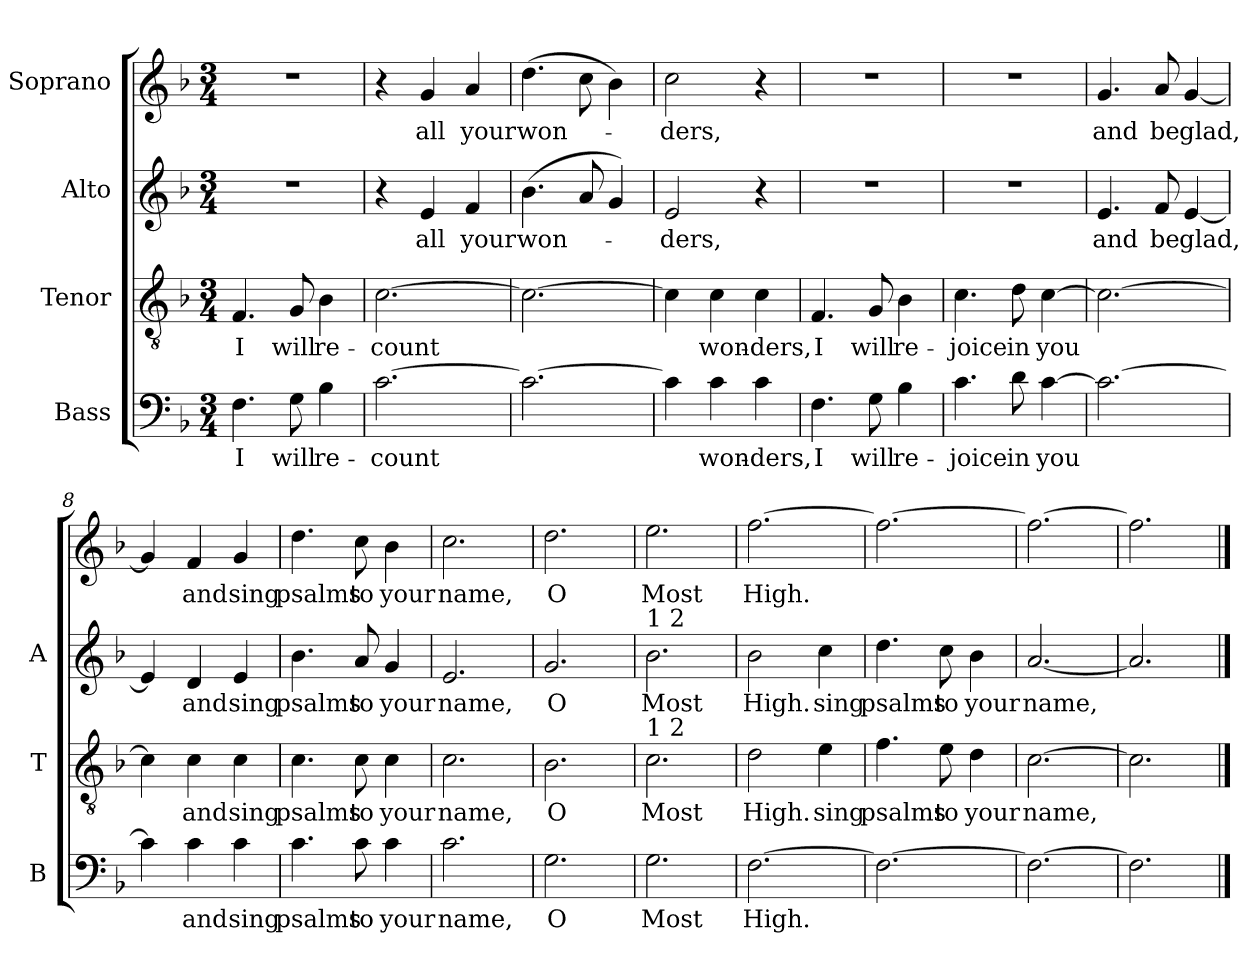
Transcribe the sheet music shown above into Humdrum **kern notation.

**kern	**text	**kern	**text	**kern	**text	**kern	**text
*part4	*part4	*part3	*part3	*part2	*part2	*part1	*part1
*staff4	*staff4	*staff3	*staff3	*staff2	*staff2	*staff1	*staff1
*I"Bass	*	*I"Tenor	*	*I"Alto	*	*I"Soprano	*
*I'B	*	*I'T	*	*I'A	*	*	*
*clefF4	*	*clefGv2	*	*clefG2	*	*clefG2	*
*k[b-]	*	*k[b-]	*	*k[b-]	*	*k[b-]	*
*F:	*	*F:	*	*F:	*	*F:	*
*M3/4	*	*M3/4	*	*M3/4	*	*M3/4	*
=1	=1	=1	=1	=1	=1	=1	=1
!	!LO:LY:b	!	!LO:LY:b	!LO:N:vis=1	!	!LO:N:vis=1	!
4.F\	I	4.F/	I	2.r	.	2.r	.
!	!LO:LY:b	!	!LO:LY:b	!	!	!	!
8G\	will	8G/	will	.	.	.	.
!	!LO:LY:b	!	!LO:LY:b	!	!	!	!
4B-\	re-	4B-\	re-	.	.	.	.
=2	=2	=2	=2	=2	=2	=2	=2
!	!LO:LY:b	!	!LO:LY:b	!	!	!	!
[>2.c\	-count	[>2.c\	-count	4r	.	4r	.
!	!	!	!	!	!LO:LY:b	!	!LO:LY:b
.	.	.	.	4e/	all	4g/	all
!	!	!	!	!	!LO:LY:b	!	!LO:LY:b
.	.	.	.	4f/	your	4a/	your
=3	=3	=3	=3	=3	=3	=3	=3
!	!	!	!	!	!LO:LY:b	!	!LO:LY:b
2.c\_	.	2.c\_	.	(>4.b-\	won-	(>4.dd\	won-
.	.	.	.	8a/	.	8cc\	.
.	.	.	.	4g/)	.	4b-\)	.
=4	=4	=4	=4	=4	=4	=4	=4
!	!	!	!	!	!LO:LY:b	!	!LO:LY:b
4c\]	.	4c\]	.	2e/	-ders,	2cc\	-ders,
!	!LO:LY:b	!	!LO:LY:b	!	!	!	!
4c\	won-	4c\	won-	.	.	.	.
!	!LO:LY:b	!	!LO:LY:b	!	!	!	!
4c\	-ders,	4c\	-ders,	4r	.	4r	.
=5	=5	=5	=5	=5	=5	=5	=5
!	!LO:LY:b	!	!LO:LY:b	!LO:N:vis=1	!	!LO:N:vis=1	!
4.F\	I	4.F/	I	2.r	.	2.r	.
!	!LO:LY:b	!	!LO:LY:b	!	!	!	!
8G\	will	8G/	will	.	.	.	.
!	!LO:LY:b	!	!LO:LY:b	!	!	!	!
4B-\	re-	4B-\	re-	.	.	.	.
!!LO:LB:g=z
=6	=6	=6	=6	=6	=6	=6	=6
!	!LO:LY:b	!	!LO:LY:b	!LO:N:vis=1	!	!LO:N:vis=1	!
4.c\	-joice	4.c\	-joice	2.r	.	2.r	.
!	!LO:LY:b	!	!LO:LY:b	!	!	!	!
8d\	in	8d\	in	.	.	.	.
!	!LO:LY:b	!	!LO:LY:b	!	!	!	!
[>4c\	you	[>4c\	you	.	.	.	.
=7	=7	=7	=7	=7	=7	=7	=7
!	!	!	!	!	!LO:LY:b	!	!LO:LY:b
2.c\_	.	2.c\_	.	4.e/	and	4.g/	and
!	!	!	!	!	!LO:LY:b	!	!LO:LY:b
.	.	.	.	8f/	be	8a/	be
!	!	!	!	!	!LO:LY:b	!	!LO:LY:b
.	.	.	.	[<4e/	glad,	[<4g/	glad,
=8	=8	=8	=8	=8	=8	=8	=8
4c\]	.	4c\]	.	4e/]	.	4g/]	.
!	!LO:LY:b	!	!LO:LY:b	!	!LO:LY:b	!	!LO:LY:b
4c\	and	4c\	and	4d/	and	4f/	and
!	!LO:LY:b	!	!LO:LY:b	!	!LO:LY:b	!	!LO:LY:b
4c\	sing	4c\	sing	4e/	sing	4g/	sing
=9	=9	=9	=9	=9	=9	=9	=9
!	!LO:LY:b	!	!LO:LY:b	!	!LO:LY:b	!	!LO:LY:b
4.c\	psalms	4.c\	psalms	4.b-\	psalms	4.dd\	psalms
!	!LO:LY:b	!	!LO:LY:b	!	!LO:LY:b	!	!LO:LY:b
8c\	to	8c\	to	8a/	to	8cc\	to
!	!LO:LY:b	!	!LO:LY:b	!	!LO:LY:b	!	!LO:LY:b
4c\	your	4c\	your	4g/	your	4b-\	your
=10	=10	=10	=10	=10	=10	=10	=10
!	!LO:LY:b	!	!LO:LY:b	!	!LO:LY:b	!	!LO:LY:b
2.c\	name,	2.c\	name,	2.e/	name,	2.cc\	name,
=11	=11	=11	=11	=11	=11	=11	=11
!	!LO:LY:b	!	!LO:LY:b	!	!LO:LY:b	!	!LO:LY:b
2.G\	O	2.B-\	O	2.g/	O	2.dd\	O
!!LO:PB:g=z
=12	=12	=12	=12	=12	=12	=12	=12
!	!	!	!	!LO:TX:a:t=1 2	!	!	!
!	!	!LO:TX:a:t=1 2	!	!	!	!	!
!	!LO:LY:b	!	!LO:LY:b	!	!LO:LY:b	!	!LO:LY:b
2.G\	Most	2.c\	Most	2.b-\	Most	2.ee\	Most
=13	=13	=13	=13	=13	=13	=13	=13
!	!LO:LY:b	!	!LO:LY:b	!	!LO:LY:b	!	!LO:LY:b
[>2.F\	High.	2d\	High.	2b-\	High.	[>2.ff\	High.
!	!	!	!LO:LY:b	!	!LO:LY:b	!	!
.	.	4e\	sing	4cc\	sing	.	.
=14	=14	=14	=14	=14	=14	=14	=14
!	!	!	!LO:LY:b	!	!LO:LY:b	!	!
2.F\_	.	4.f\	psalms	4.dd\	psalms	2.ff\_	.
!	!	!	!LO:LY:b	!	!LO:LY:b	!	!
.	.	8e\	to	8cc\	to	.	.
!	!	!	!LO:LY:b	!	!LO:LY:b	!	!
.	.	4d\	your	4b-\	your	.	.
=15	=15	=15	=15	=15	=15	=15	=15
!	!	!	!LO:LY:b	!	!LO:LY:b	!	!
2.F\_	.	[>2.c\	name,	[<2.a/	name,	2.ff\_	.
=16	=16	=16	=16	=16	=16	=16	=16
2.F\]	.	2.c\]	.	2.a/]	.	2.ff\]	.
==	==	==	==	==	==	==	==
*-	*-	*-	*-	*-	*-	*-	*-
